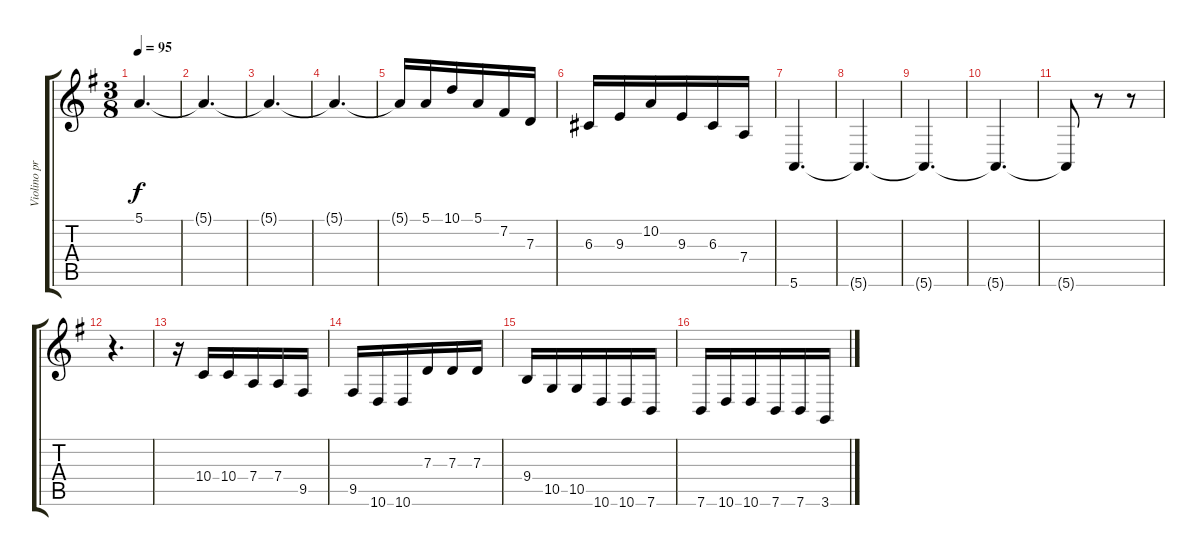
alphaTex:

\track ("Violino principale" "Violino pr") {instrument violin}
\staff {score tabs}
\tuning (E4 B3 G3 D3 A2 E2) {hide}
\ts (3 8)
\tempo 95
\clef g2
\ks g
5.1.4{d dy f} |
5.1{t}.4{d} |
5.1{t}.4{d} |
5.1{t}.4{d} |
5.1{t}.16 5.1.16{beam merge} 10.1.16 5.1.16{beam merge} 7.2.16 7.3.16 |
6.3.16 9.3.16{beam merge} 10.2.16 9.3.16{beam merge} 6.3.16 7.4.16 |
5.6.4{d} |
5.6{t}.4{d} |
5.6{t}.4{d} |
5.6{t}.4{d} |
5.6{t}.8 r.8 r.8 |
r.4{d} |
r.16 10.4.16{beam merge} 10.4.16 7.4.16{beam merge} 7.4.16 9.5.16 |
9.5.16 10.6.16{beam merge} 10.6.16 7.3.16{beam merge} 7.3.16 7.3.16 |
9.4.16 10.5.16{beam merge} 10.5.16 10.6.16{beam merge} 10.6.16 7.6.16 |
7.6.16 10.6.16{beam merge} 10.6.16 7.6.16{beam merge} 7.6.16 3.6.16
